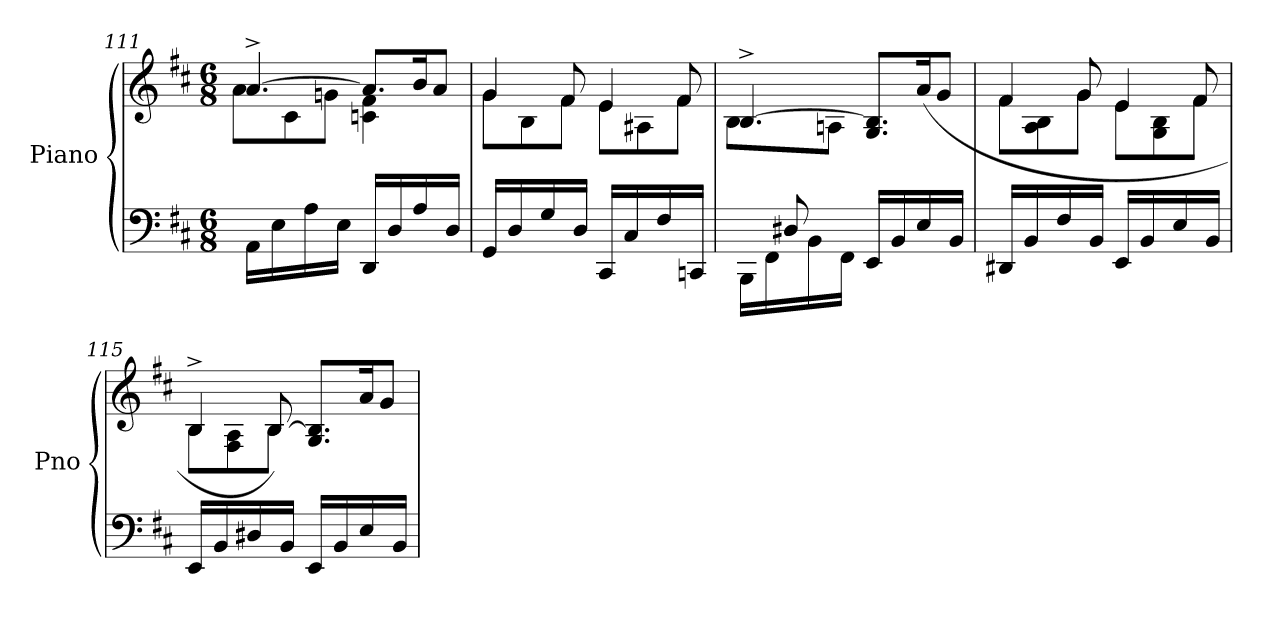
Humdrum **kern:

**kern	**kern
*part1	*part1
*staff2	*staff1
*I"Piano	*
*I'Pno	*
*clefF4	*clefG2
*k[f#c#]	*k[f#c#]
*M6/8	*M6/8
*Xtuplet	*
=111	=111
*	*^
32%3AA\L	[4.a^/	8a\L
32%3E\	.	.
.	.	8c#\
32%3A\	.	.
.	.	8gn\J
32%3E\J	.	.
32%3DD/L	8.a/L]	4cn\ 4f#\
32%3D/	.	.
32%3A/	16b/K	.
.	8a/J	8ryy
32%3D/J	.	.
!!LO:PB:g=z	!!
=112	=112	=112
32%3GG/L	4g/	8g\L
32%3D/	.	.
.	.	8B\
32%3G/	.	.
.	8f#/	8f#\J
32%3D/J	.	.
32%3CC#/L	4e/	8e\L
32%3C#/	.	.
.	.	8A#X\
32%3F#/	.	.
.	8f#/	8f#\J
32%3CCn/J	.	.
=113	=113	=113
*^	*	*
8ryy	32%3BBB\L	[4.B^/	8B\L
.	32%3FF#\	.	.
8D#X/	.	.	8ryy
.	32%3BB\	.	.
2ryy	.	.	8An\J
.	32%3FF#\J	.	.
.	32%3EE/L	8.G/ 8.B/]L	4.ryy
.	32%3BB/	.	.
.	32%3E/	(16a/K	.
.	.	8g/J	.
.	32%3BB/J	.	.
*v	*v	*	*
=114	=114	=114
32%3DD#X/L	4f#/	8f#\L
32%3BB/	.	.
.	.	8A\ 8B\
32%3F#/	.	.
.	8g/	8g\J
32%3BB/J	.	.
32%3EE/L	4e/	8e\L
32%3BB/	.	.
.	.	8G\ 8B\
32%3E/	.	.
.	8f#/	8f#\J
32%3BB/J	.	.
=115	=115	=115
32%3EE/L	4B^/	8B\L
32%3BB/	.	.
.	.	8F#\ 8A\
32%3D#X/	.	.
.	[8B/)	8B\J
32%3BB/J	.	.
32%3EE/L	8.G/ 8.B/]L	4.ryy
32%3BB/	.	.
32%3E/	16a/K	.
.	8g/J	.
32%3BB/J	.	.
*	*v	*v
=	=
*-	*-
